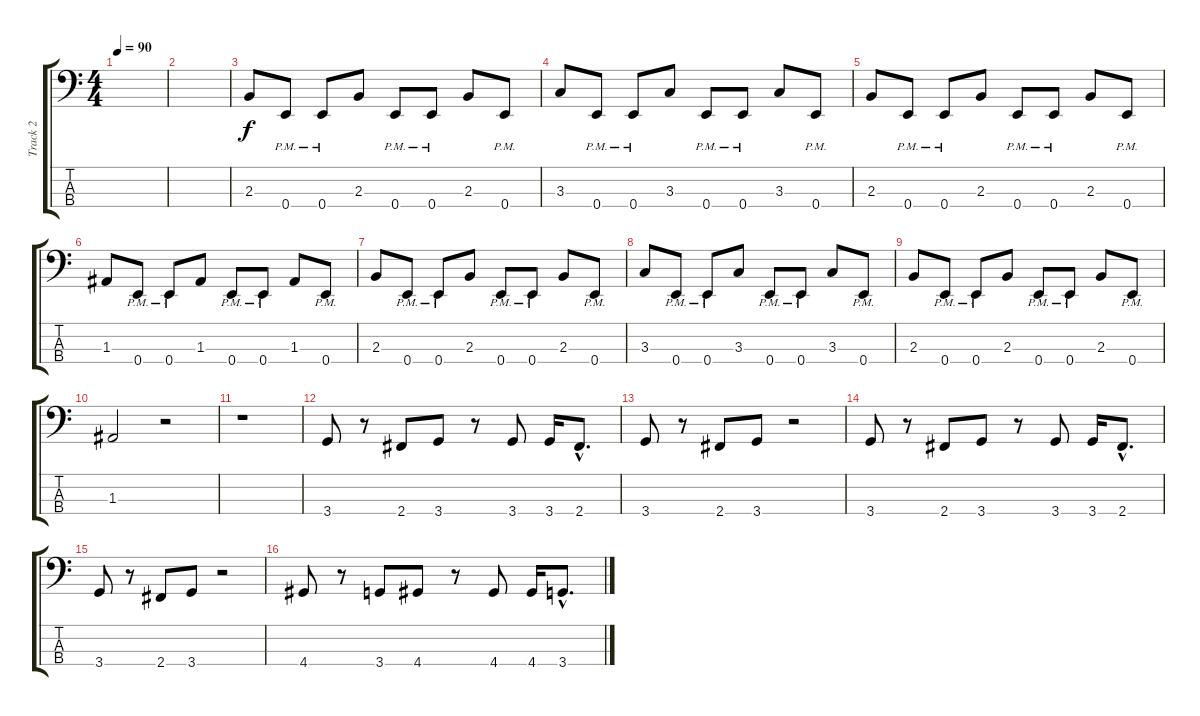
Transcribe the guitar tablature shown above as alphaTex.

\track ("Track 2" "Track 2") {instrument electricbasspick}
\staff {score tabs}
\tuning (G2 D2 A1 E1) {hide}
\ts (4 4)
\tempo 90
\clef f4
\ks c
|
|
2.3.8 0.4{pm}.8 0.4{pm}.8 2.3.8 0.4{pm}.8 0.4{pm}.8 2.3.8 0.4{pm}.8 |
3.3.8 0.4{pm}.8 0.4{pm}.8 3.3.8 0.4{pm}.8 0.4{pm}.8 3.3.8 0.4{pm}.8 |
2.3.8 0.4{pm}.8 0.4{pm}.8 2.3.8 0.4{pm}.8 0.4{pm}.8 2.3.8 0.4{pm}.8 |
1.3.8 0.4{pm}.8 0.4{pm}.8 1.3.8 0.4{pm}.8 0.4{pm}.8 1.3.8 0.4{pm}.8 |
2.3.8 0.4{pm}.8 0.4{pm}.8 2.3.8 0.4{pm}.8 0.4{pm}.8 2.3.8 0.4{pm}.8 |
3.3.8 0.4{pm}.8 0.4{pm}.8 3.3.8 0.4{pm}.8 0.4{pm}.8 3.3.8 0.4{pm}.8 |
2.3.8 0.4{pm}.8 0.4{pm}.8 2.3.8 0.4{pm}.8 0.4{pm}.8 2.3.8 0.4{pm}.8 |
1.3.2 r.2 |
r.1 |
3.4.8 r.8 2.4.8 3.4.8 r.8 3.4.8 3.4.16 2.4{hac}.8{d} |
3.4.8 r.8 2.4.8 3.4.8 r.2 |
3.4.8 r.8 2.4.8 3.4.8 r.8 3.4.8 3.4.16 2.4{hac}.8{d} |
3.4.8 r.8 2.4.8 3.4.8 r.2 |
4.4.8 r.8 3.4.8 4.4.8 r.8 4.4.8 4.4.16 3.4{hac}.8{d}
